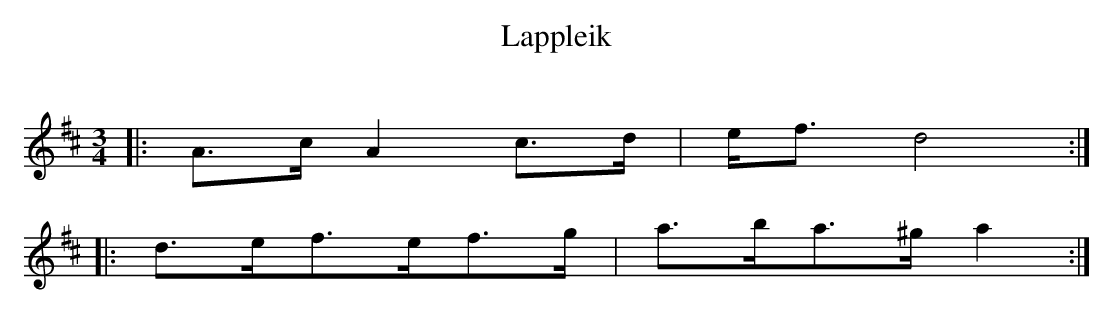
X:1
T:Lappleik
O:
M:3/4
L:1/8
K:D
|: A3/2c/2A2c3/2d/2| e/2f3/2d4:|
|: d3/2e/2f3/2e/2f3/2g/2|a3/2b/2a3/2^g/2a2 :|
